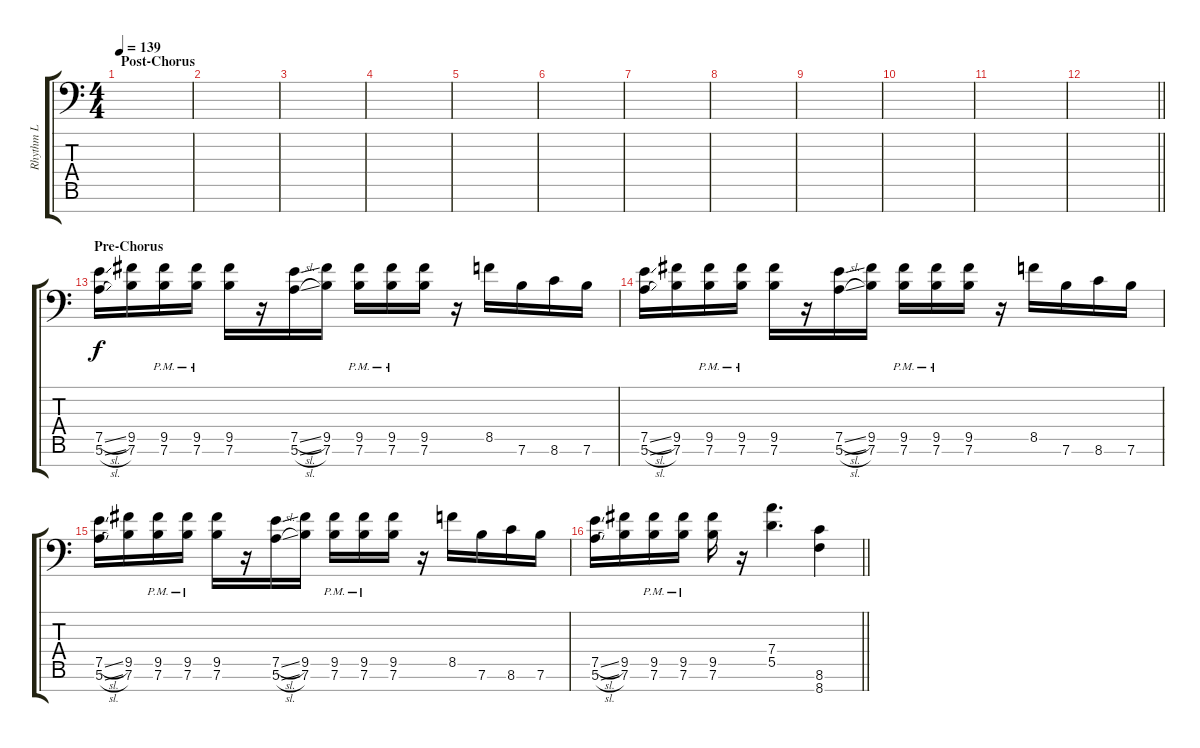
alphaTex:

\track ("Rhythm L" "Rhythm L") {instrument distortionguitar}
\staff {score tabs}
\tuning (E4 B3 G3 D3 A2 E2 A1) {hide}
\ts (4 4)
\section ("" "Post-Chorus")
\tempo 139
\clef f4
\ks c
|
|
|
|
|
|
|
|
|
|
|
\barLineRight lightlight
|
\section ("" "Pre-Chorus")
(7.5{sl} 5.6{sl}).16 (9.5 7.6).16 (9.5{pm} 7.6{pm}).16 (9.5{pm} 7.6{pm}).16 (9.5 7.6).16 r.16 (7.5{sl} 5.6{sl}).16 (9.5 7.6).16 (9.5{pm} 7.6{pm}).16 (9.5{pm} 7.6{pm}).16 (9.5 7.6).16 r.16 8.5.16 7.6.16 8.6.16 7.6.16 |
(7.5{sl} 5.6{sl}).16 (9.5 7.6).16 (9.5{pm} 7.6{pm}).16 (9.5{pm} 7.6{pm}).16 (9.5 7.6).16 r.16 (7.5{sl} 5.6{sl}).16 (9.5 7.6).16 (9.5{pm} 7.6{pm}).16 (9.5{pm} 7.6{pm}).16 (9.5 7.6).16 r.16 8.5.16 7.6.16 8.6.16 7.6.16 |
(7.5{sl} 5.6{sl}).16 (9.5 7.6).16 (9.5{pm} 7.6{pm}).16 (9.5{pm} 7.6{pm}).16 (9.5 7.6).16 r.16 (7.5{sl} 5.6{sl}).16 (9.5 7.6).16 (9.5{pm} 7.6{pm}).16 (9.5{pm} 7.6{pm}).16 (9.5 7.6).16 r.16 8.5.16 7.6.16 8.6.16 7.6.16 |
\barLineRight lightlight
(7.5{sl} 5.6{sl}).16 (9.5 7.6).16 (9.5{pm} 7.6{pm}).16 (9.5{pm} 7.6{pm}).16 (9.5 7.6).16 r.16 (7.4 5.5).4{d} (8.6 8.7).4
